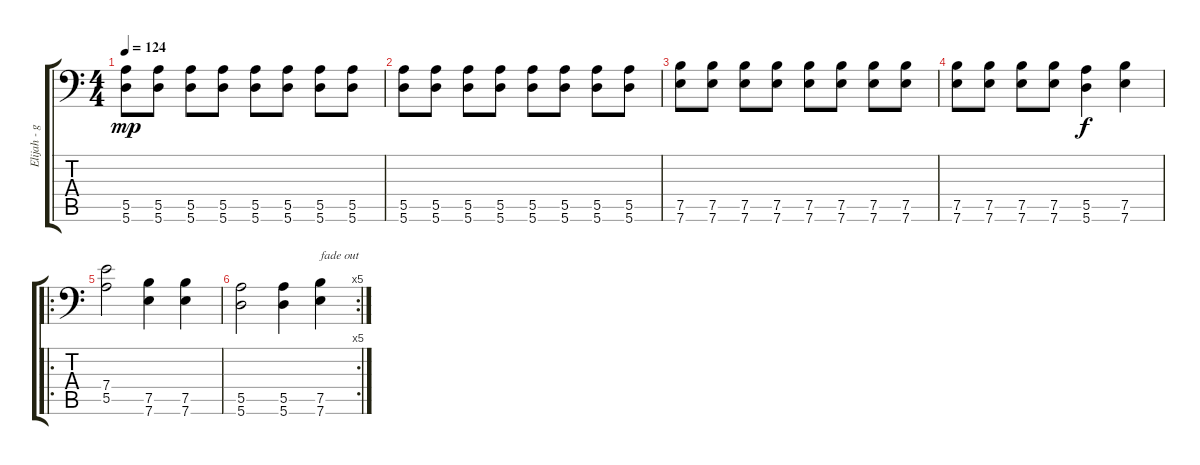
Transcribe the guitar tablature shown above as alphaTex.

\track ("Elijah - guitar" "Elijah - g") {instrument overdrivenguitar}
\staff {score tabs}
\tuning (B3 Gb3 D3 A2 E2 A1) {hide}
\ts (4 4)
\tempo 124
\clef f4
\ks c
(5.5 5.6).8{dy mp} (5.5 5.6).8 (5.5 5.6).8 (5.5 5.6).8 (5.5 5.6).8 (5.5 5.6).8 (5.5 5.6).8 (5.5 5.6).8 |
(5.5 5.6).8 (5.5 5.6).8 (5.5 5.6).8 (5.5 5.6).8 (5.5 5.6).8 (5.5 5.6).8 (5.5 5.6).8 (5.5 5.6).8 |
(7.5 7.6).8 (7.5 7.6).8 (7.5 7.6).8 (7.5 7.6).8 (7.5 7.6).8 (7.5 7.6).8 (7.5 7.6).8 (7.5 7.6).8 |
(7.5 7.6).8 (7.5 7.6).8 (7.5 7.6).8 (7.5 7.6).8 (5.5 5.6).4{dy f} (7.5 7.6).4 |
\ro
(7.4 5.5).2 (7.5 7.6).4 (7.5 7.6).4 |
\rc 5
(5.5 5.6).2 (5.5 5.6).4 (7.5 7.6).4{txt "fade out"}
